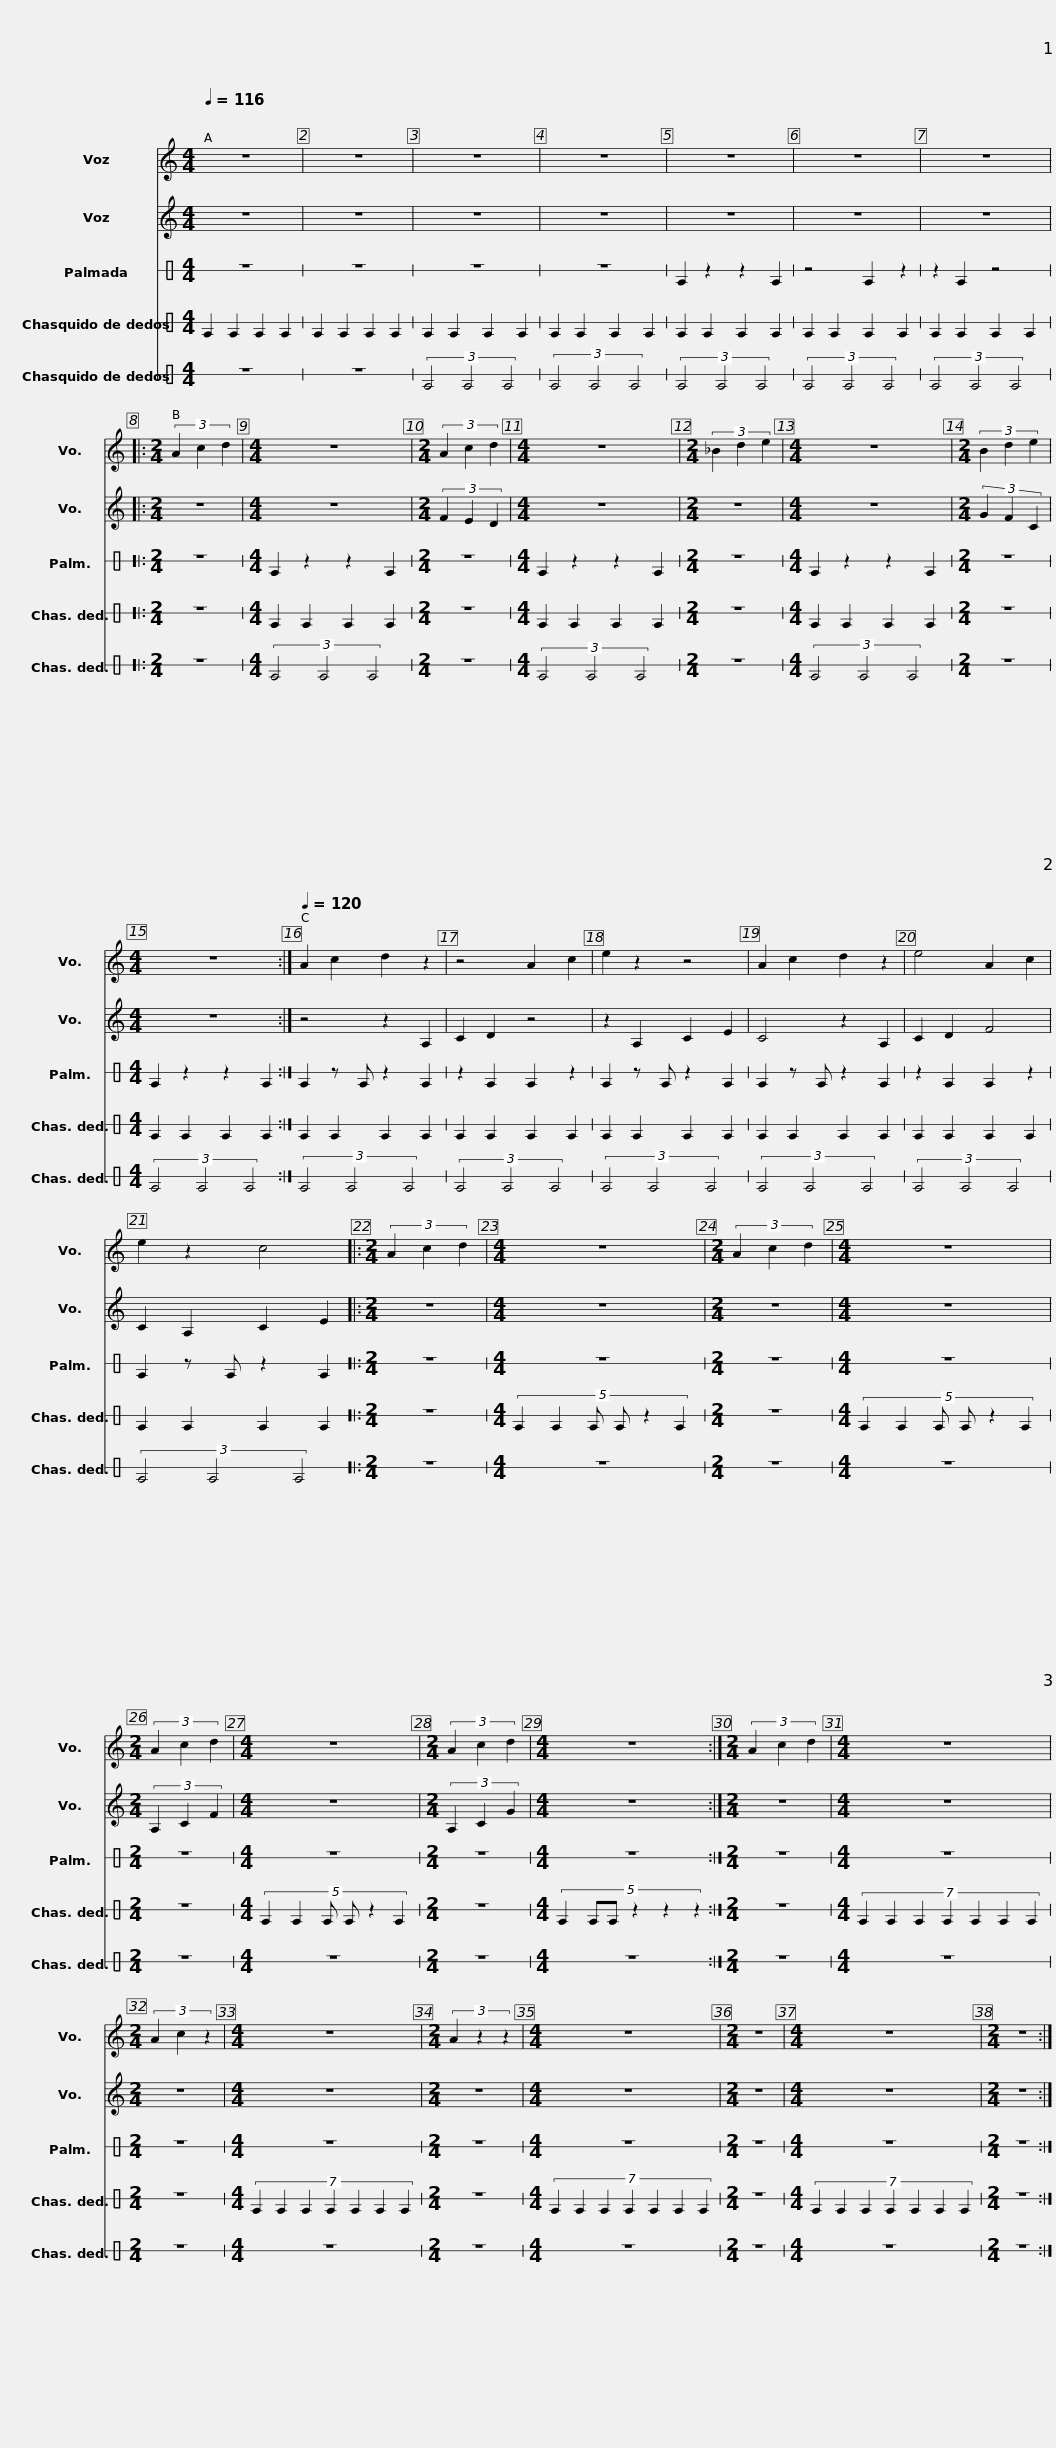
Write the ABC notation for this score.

X:1
%%score 1 2 3 4 5
L:1/8
Q:1/4=116
M:4/4
I:linebreak $
K:C
V:1 treble
V:2 treble
V:3 perc stafflines=1
K:none
V:4 perc stafflines=1
K:none
V:5 perc stafflines=1
K:none
V:1
 z8 | z8 | z8 | z8 | z8 | %5
 z8 |$ z8 |:[M:2/4] (3A2 c2 d2 |[M:4/4] z8 |[M:2/4] (3A2 c2 d2 | %10
[M:4/4] z8 |[M:2/4] (3_B2 d2 e2 |$[M:4/4] z8 |[M:2/4] (3B2 d2 e2 |[M:4/4] z8 :| %15
[Q:1/4=120] A2 c2 d2 z2 | z4 A2 c2 | e2 z2 z4 |$ A2 c2 d2 z2 | e4 A2 c2 | %20
 e2 z2 c4 |:[M:2/4] (3A2 c2 d2 |[M:4/4] z8 |[M:2/4] (3A2 c2 d2 |$[M:4/4] z8 | %25
[M:2/4] (3A2 c2 d2 |[M:4/4] z8 |[M:2/4] (3A2 c2 d2 |[M:4/4] z8 :|[M:2/4] (3A2 c2 d2 |$ %30
[M:4/4] z8 |[M:2/4] (3A2 c2 z2 |[M:4/4] z8 |[M:2/4] (3A2 z2 z2 |[M:4/4] z8 | %35
[M:2/4] z4 |$[M:4/4] z8 |[M:2/4] z4 :| %38
V:2
 z8 | z8 | z8 | z8 | z8 | %5
 z8 |$ z8 |:[M:2/4] z4 |[M:4/4] z8 |[M:2/4] (3F2 E2 D2 | %10
[M:4/4] z8 |[M:2/4] z4 |$[M:4/4] z8 |[M:2/4] (3G2 F2 C2 |[M:4/4] z8 :| %15
 z4 z2 A,2 | C2 D2 z4 | z2 A,2 C2 E2 |$ C4 z2 A,2 | C2 D2 F4 | %20
 C2 A,2 C2 E2 |:[M:2/4] z4 |[M:4/4] z8 |[M:2/4] z4 |$[M:4/4] z8 | %25
[M:2/4] (3A,2 C2 F2 |[M:4/4] z8 |[M:2/4] (3A,2 C2 G2 |[M:4/4] z8 :|[M:2/4] z4 |$ %30
[M:4/4] z8 |[M:2/4] z4 |[M:4/4] z8 |[M:2/4] z4 |[M:4/4] z8 | %35
[M:2/4] z4 |$[M:4/4] z8 |[M:2/4] z4 :| %38
V:3
 z8 | z8 | z8 | z8 | E2 z2 z2 E2 | %5
 z4 E2 z2 |$ z2 E2 z4 |:[M:2/4] z4 |[M:4/4] E2 z2 z2 E2 |[M:2/4] z4 | %10
[M:4/4] E2 z2 z2 E2 |[M:2/4] z4 |$[M:4/4] E2 z2 z2 E2 |[M:2/4] z4 |[M:4/4] E2 z2 z2 E2 :| %15
 E2 z E z2 E2 | z2 E2 E2 z2 | E2 z E z2 E2 |$ E2 z E z2 E2 | z2 E2 E2 z2 | %20
 E2 z E z2 E2 |:[M:2/4] z4 |[M:4/4] z8 |[M:2/4] z4 |$[M:4/4] z8 | %25
[M:2/4] z4 |[M:4/4] z8 |[M:2/4] z4 |[M:4/4] z8 :|[M:2/4] z4 |$ %30
[M:4/4] z8 |[M:2/4] z4 |[M:4/4] z8 |[M:2/4] z4 |[M:4/4] z8 | %35
[M:2/4] z4 |$[M:4/4] z8 |[M:2/4] z4 :| %38
V:4
 E2 E2 E2 E2 | E2 E2 E2 E2 | E2 E2 E2 E2 | E2 E2 E2 E2 | E2 E2 E2 E2 | %5
 E2 E2 E2 E2 |$ E2 E2 E2 E2 |:[M:2/4] z4 |[M:4/4] E2 E2 E2 E2 |[M:2/4] z4 | %10
[M:4/4] E2 E2 E2 E2 |[M:2/4] z4 |$[M:4/4] E2 E2 E2 E2 |[M:2/4] z4 |[M:4/4] E2 E2 E2 E2 :| %15
 E2 E2 E2 E2 | E2 E2 E2 E2 | E2 E2 E2 E2 |$ E2 E2 E2 E2 | E2 E2 E2 E2 | %20
 E2 E2 E2 E2 |:[M:2/4] z4 |[M:4/4] (5:4:6E2 E2 E E z2 E2 |[M:2/4] z4 |$[M:4/4] (5:4:6E2 E2 E E z2 E2 | %25
[M:2/4] z4 |[M:4/4] (5:4:6E2 E2 E E z2 E2 |[M:2/4] z4 |[M:4/4] (5:4:6E2 EE z2 z2 z2 :|[M:2/4] z4 |$ %30
[M:4/4] (7:4:7E2 E2 E2 E2 E2 E2 E2 |[M:2/4] z4 |[M:4/4] (7:4:7E2 E2 E2 E2 E2 E2 E2 |[M:2/4] z4 |[M:4/4] (7:4:7E2 E2 E2 E2 E2 E2 E2 | %35
[M:2/4] z4 |$[M:4/4] (7:4:7E2 E2 E2 E2 E2 E2 E2 |[M:2/4] z4 :| %38
V:5
 z8 | z8 | (3E4 E4 E4 | (3E4 E4 E4 | (3E4 E4 E4 | %5
 (3E4 E4 E4 |$ (3E4 E4 E4 |:[M:2/4] z4 |[M:4/4] (3E4 E4 E4 |[M:2/4] z4 | %10
[M:4/4] (3E4 E4 E4 |[M:2/4] z4 |$[M:4/4] (3E4 E4 E4 |[M:2/4] z4 |[M:4/4] (3E4 E4 E4 :| %15
 (3E4 E4 E4 | (3E4 E4 E4 | (3E4 E4 E4 |$ (3E4 E4 E4 | (3E4 E4 E4 | %20
 (3E4 E4 E4 |:[M:2/4] z4 |[M:4/4] z8 |[M:2/4] z4 |$[M:4/4] z8 | %25
[M:2/4] z4 |[M:4/4] z8 |[M:2/4] z4 |[M:4/4] z8 :|[M:2/4] z4 |$ %30
[M:4/4] z8 |[M:2/4] z4 |[M:4/4] z8 |[M:2/4] z4 |[M:4/4] z8 | %35
[M:2/4] z4 |$[M:4/4] z8 |[M:2/4] z4 :| %38
